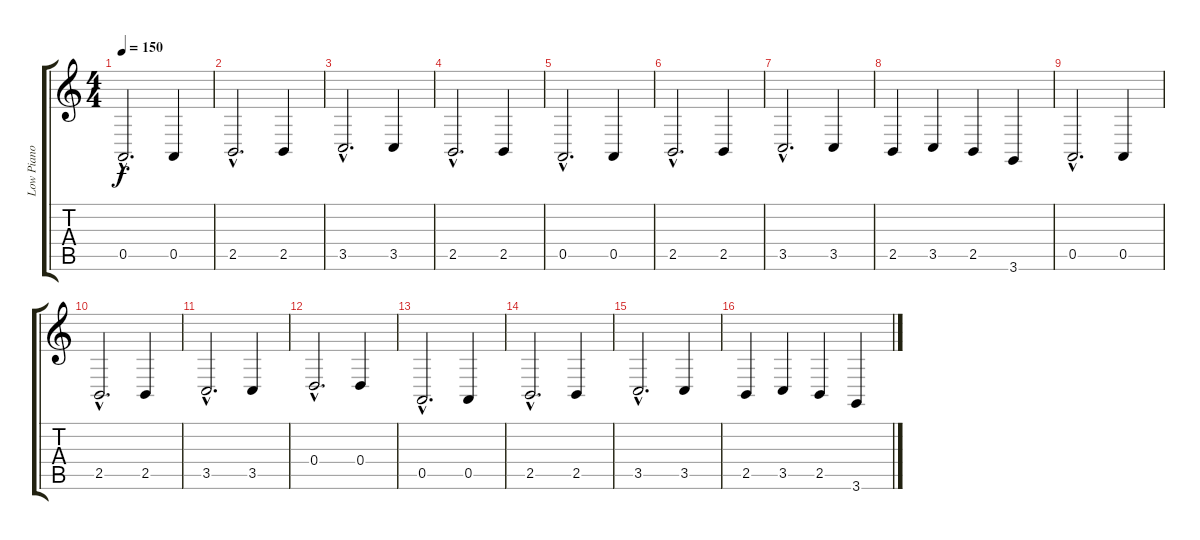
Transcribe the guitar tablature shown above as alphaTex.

\track ("Low Piano" "Low Piano") {instrument brightacousticpiano}
\staff {score tabs}
\tuning (E4 B3 G3 D3 A2 E2) {hide}
\ts (4 4)
\tempo 150
\clef g2
\ks c
0.5{hac}.2{d dy f} 0.5.4 |
2.5{hac}.2{d} 2.5.4 |
3.5{hac}.2{d} 3.5.4 |
2.5{hac}.2{d} 2.5.4 |
0.5{hac}.2{d} 0.5.4 |
2.5{hac}.2{d} 2.5.4 |
3.5{hac}.2{d} 3.5.4 |
2.5.4 3.5.4 2.5.4 3.6.4 |
0.5{hac}.2{d} 0.5.4 |
2.5{hac}.2{d} 2.5.4 |
3.5{hac}.2{d} 3.5.4 |
0.4{hac}.2{d} 0.4.4 |
0.5{hac}.2{d} 0.5.4 |
2.5{hac}.2{d} 2.5.4 |
3.5{hac}.2{d} 3.5.4 |
2.5.4 3.5.4 2.5.4 3.6.4
